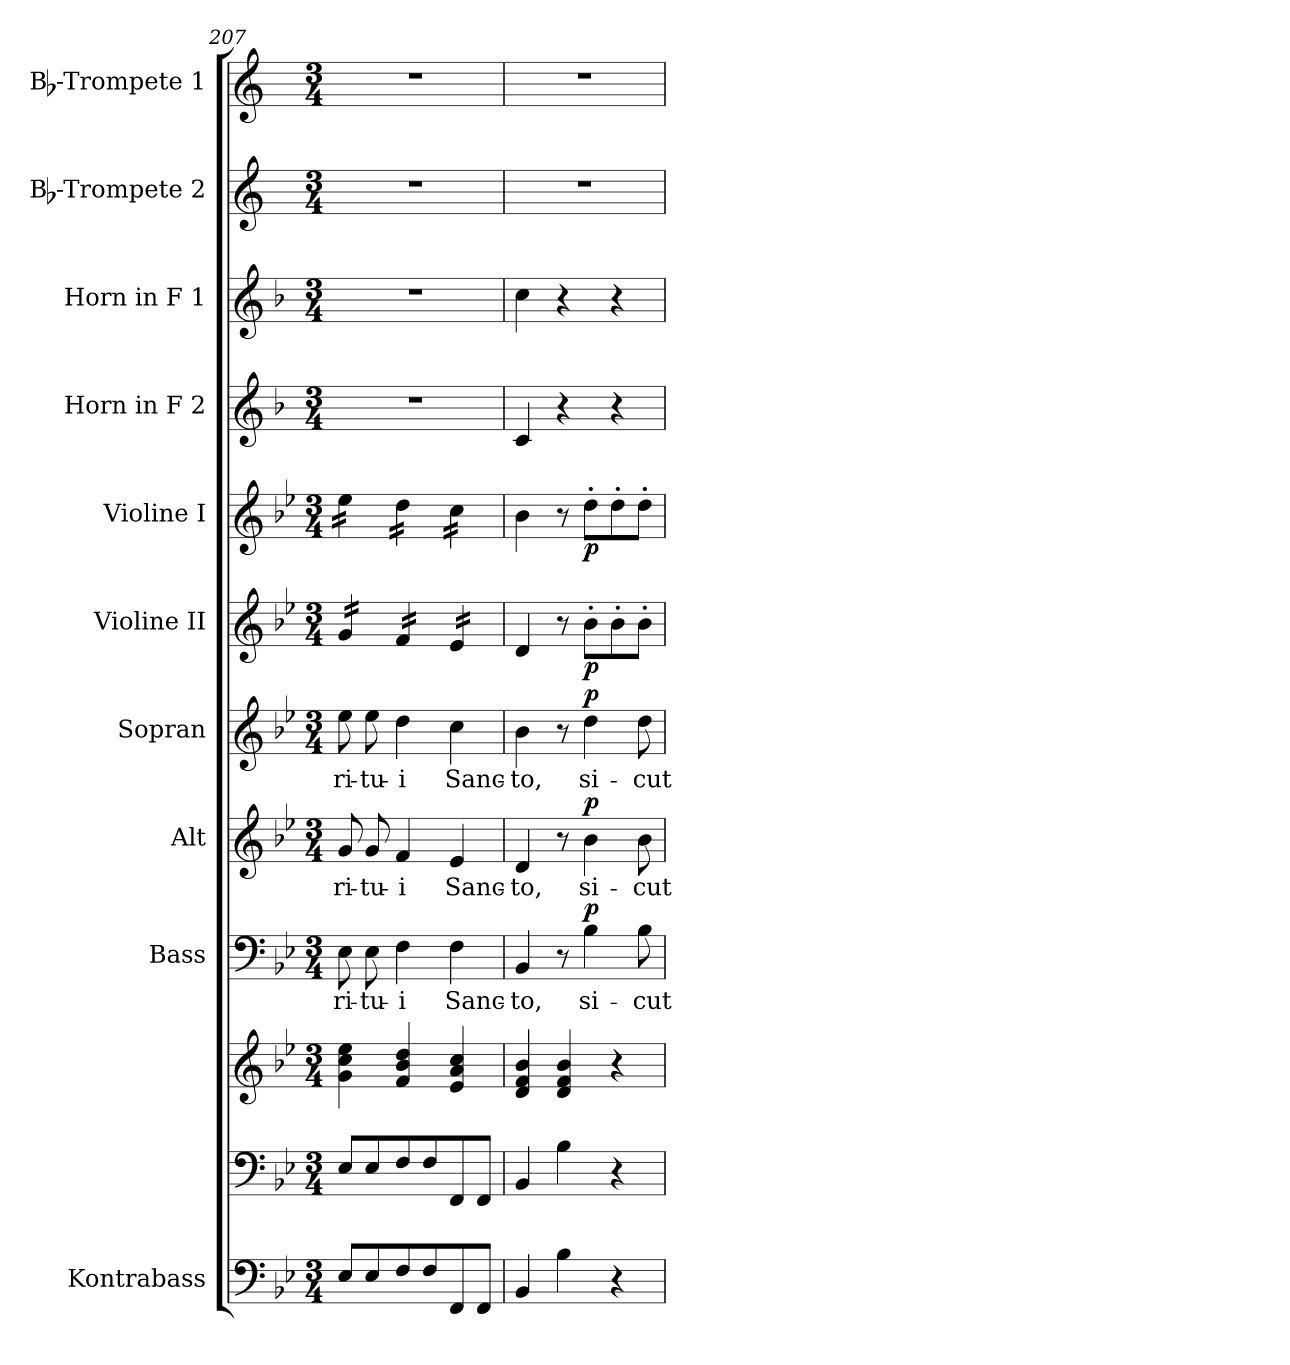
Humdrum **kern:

**kern	**kern	**kern	**kern	**text	**dynam	**kern	**text	**dynam	**kern	**text	**dynam	**kern	**dynam	**kern	**dynam	**kern	**kern	**kern	**kern
*part11	*part10	*part10	*part9	*part9	*part9	*part8	*part8	*part8	*part7	*part7	*part7	*part6	*part6	*part5	*part5	*part4	*part3	*part2	*part1
*staff12	*staff11	*staff10	*staff9	*staff9	*staff9	*staff8	*staff8	*staff8	*staff7	*staff7	*staff7	*staff6	*staff6	*staff5	*staff5	*staff4	*staff3	*staff2	*staff1
*I"Kontrabass	*	*	*I"Bass	*	*	*I"Alt	*	*	*I"Sopran	*	*	*I"Violine II	*	*I"Violine I	*	*I"Horn in F 2	*I"Horn in F 1	*I"Bb-Trompete 2	*I"Bb-Trompete 1
*I'Kb.	*	*	*I'B.	*	*	*I'A.	*	*	*I'S.	*	*	*I'Vl. II	*	*I'Vl. I	*	*	*	*I'Bb Trp. 2	*I'Bb Trp. 1
*clefF4	*clefF4	*clefG2	*clefF4	*	*	*clefG2	*	*	*clefG2	*	*	*clefG2	*	*clefG2	*	*clefG2	*clefG2	*clefG2	*clefG2
*ITrd7c12	*	*	*	*	*	*	*	*	*	*	*	*	*	*	*	*ITrd4c7	*ITrd4c7	*ITrd1c2	*ITrd1c2
*k[b-e-]	*k[b-e-]	*k[b-e-]	*k[b-e-]	*	*	*k[b-e-]	*	*	*k[b-e-]	*	*	*k[b-e-]	*	*k[b-e-]	*	*k[b-e-]	*k[b-e-]	*k[b-e-]	*k[b-e-]
*B-:	*B-:	*B-:	*B-:	*	*	*B-:	*	*	*B-:	*	*	*B-:	*	*B-:	*	*B-:	*B-:	*B-:	*B-:
*M3/4	*M3/4	*M3/4	*M3/4	*	*	*M3/4	*	*	*M3/4	*	*	*M3/4	*	*M3/4	*	*M3/4	*M3/4	*M3/4	*M3/4
=207	=207	=207	=207	=207	=207	=207	=207	=207	=207	=207	=207	=207	=207	=207	=207	=207	=207	=207	=207
!	!	!	!	!LO:LY:b	!	!	!LO:LY:b	!	!	!LO:LY:b	!	!	!	!	!	!	!	!	!
*	*	*	*	*	*	*	*	*	*	*	*	*tremolo	*	*	*	*	*	*	*
*	*	*	*	*	*	*	*	*	*	*	*	*	*	*tremolo	*	*	*	*	*
8EE-/L	8E-/L	4g\ 4cc\ 4ee-\	8E-\	-ri-	.	8g/	-ri-	.	8ee-\	-ri-	.	16g/LL	.	16ee-\LL	.	2.r	2.r	2.r	2.r
.	.	.	.	.	.	.	.	.	.	.	.	16g/	.	16ee-\	.	.	.	.	.
!	!	!	!	!LO:LY:b	!	!	!LO:LY:b	!	!	!LO:LY:b	!	!	!	!	!	!	!	!	!
8EE-/	8E-/	.	8E-\	-tu-	.	8g/	-tu-	.	8ee-\	-tu-	.	16g/	.	16ee-\	.	.	.	.	.
.	.	.	.	.	.	.	.	.	.	.	.	16g/JJ	.	16ee-\JJ	.	.	.	.	.
!	!	!	!	!LO:LY:b	!	!	!LO:LY:b	!	!	!LO:LY:b	!	!	!	!	!	!	!	!	!
8FF/	8F/	4f/ 4b-/ 4dd/	4F\	-i	.	4f/	-i	.	4dd\	-i	.	16f/LL	.	16dd\LL	.	.	.	.	.
.	.	.	.	.	.	.	.	.	.	.	.	16f/	.	16dd\	.	.	.	.	.
8FF/	8F/	.	.	.	.	.	.	.	.	.	.	16f/	.	16dd\	.	.	.	.	.
.	.	.	.	.	.	.	.	.	.	.	.	16f/JJ	.	16dd\JJ	.	.	.	.	.
!	!	!	!	!LO:LY:b	!	!	!LO:LY:b	!	!	!LO:LY:b	!	!	!	!	!	!	!	!	!
8FFF/	8FF/	4e-/ 4a/ 4cc/	4F\	Sanc-	.	4e-/	Sanc-	.	4cc\	Sanc-	.	16e-/LL	.	16cc\LL	.	.	.	.	.
.	.	.	.	.	.	.	.	.	.	.	.	16e-/	.	16cc\	.	.	.	.	.
8FFF/J	8FF/J	.	.	.	.	.	.	.	.	.	.	16e-/	.	16cc\	.	.	.	.	.
.	.	.	.	.	.	.	.	.	.	.	.	16e-/JJ	.	16cc\JJ	.	.	.	.	.
*	*	*	*	*	*	*	*	*	*	*	*	*	*	*Xtremolo	*	*	*	*	*
*	*	*	*	*	*	*	*	*	*	*	*	*Xtremolo	*	*	*	*	*	*	*
=208	=208	=208	=208	=208	=208	=208	=208	=208	=208	=208	=208	=208	=208	=208	=208	=208	=208	=208	=208
!	!	!	!	!LO:LY:b	!	!	!LO:LY:b	!	!	!LO:LY:b	!	!	!	!	!	!	!	!	!
4BBB-/	4BB-/	4d/ 4f/ 4b-/	4BB-/	-to,	.	4d/	-to,	.	4b-\	-to,	.	4d/	.	4b-\	.	4F/	4f\	2.r	2.r
4BB-\	4B-\	4d/ 4f/ 4b-/	8r	.	.	8r	.	.	8r	.	.	8r	.	8r	.	4r	4r	.	.
!	!	!	!	!LO:LY:b	!LO:DY:a	!	!LO:LY:b	!LO:DY:a	!	!LO:LY:b	!LO:DY:a	!	!LO:DY:b	!	!LO:DY:b	!	!	!	!
.	.	.	4B-\	si-	p	4b-\	si-	p	4dd\	si-	p	8b-'>\L	p	8dd'>\L	p	.	.	.	.
4r	4r	4r	.	.	.	.	.	.	.	.	.	8b-'>\	.	8dd'>\	.	4r	4r	.	.
!	!	!	!	!LO:LY:b	!	!	!LO:LY:b	!	!	!LO:LY:b	!	!	!	!	!	!	!	!	!
.	.	.	8B-\	-cut	.	8b-\	-cut	.	8dd\	-cut	.	8b-'>\J	.	8dd'>\J	.	.	.	.	.
=	=	=	=	=	=	=	=	=	=	=	=	=	=	=	=	=	=	=	=
*-	*-	*-	*-	*-	*-	*-	*-	*-	*-	*-	*-	*-	*-	*-	*-	*-	*-	*-	*-
